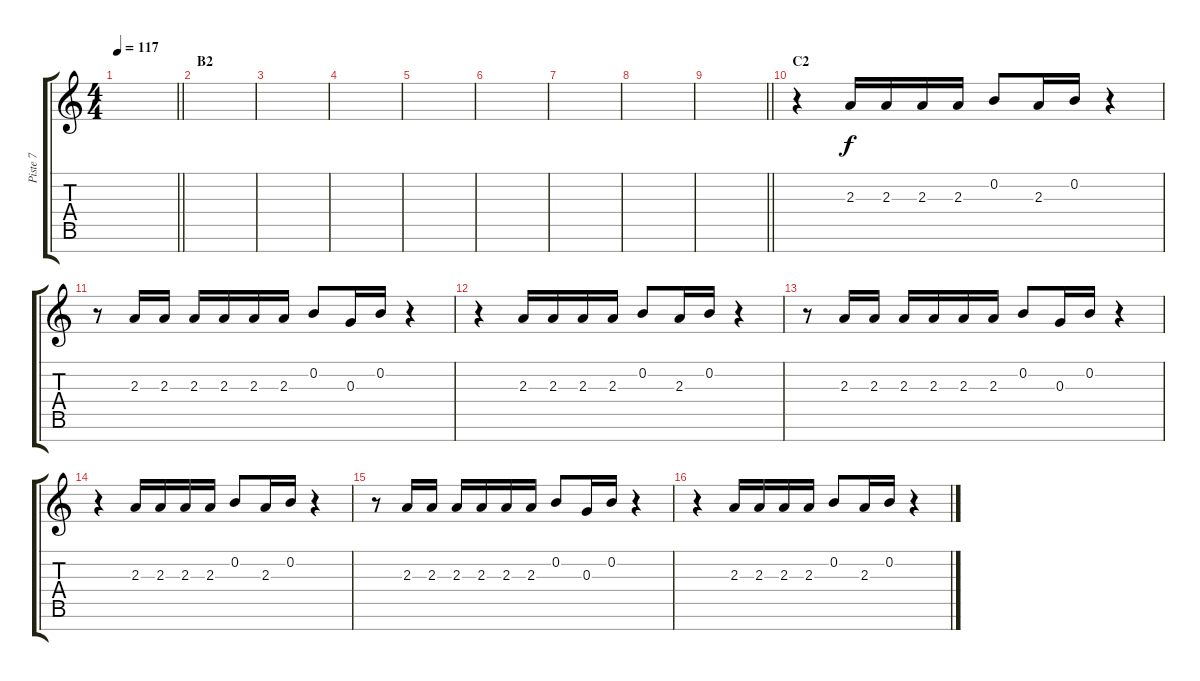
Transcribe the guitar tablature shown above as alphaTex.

\track ("Piste 7" "Piste 7") {instrument electricguitarmuted}
\staff {score tabs}
\tuning (E4 B3 G3 D3 A2 E2 B1) {hide}
\ts (4 4)
\tempo 117
\clef g2
\barLineRight lightlight
\ks c
|
\section ("" "B2")
|
|
|
|
|
|
|
\barLineRight lightlight
|
\section ("" "C2")
r.4 2.3.16 2.3.16 2.3.16 2.3.16 0.2.8 2.3.16 0.2.16 r.4 |
r.8 2.3.16 2.3.16 2.3.16 2.3.16 2.3.16 2.3.16 0.2.8 0.3.16 0.2.16 r.4 |
r.4 2.3.16 2.3.16 2.3.16 2.3.16 0.2.8 2.3.16 0.2.16 r.4 |
r.8 2.3.16 2.3.16 2.3.16 2.3.16 2.3.16 2.3.16 0.2.8 0.3.16 0.2.16 r.4 |
r.4 2.3.16 2.3.16 2.3.16 2.3.16 0.2.8 2.3.16 0.2.16 r.4 |
r.8 2.3.16 2.3.16 2.3.16 2.3.16 2.3.16 2.3.16 0.2.8 0.3.16 0.2.16 r.4 |
r.4 2.3.16 2.3.16 2.3.16 2.3.16 0.2.8 2.3.16 0.2.16 r.4
